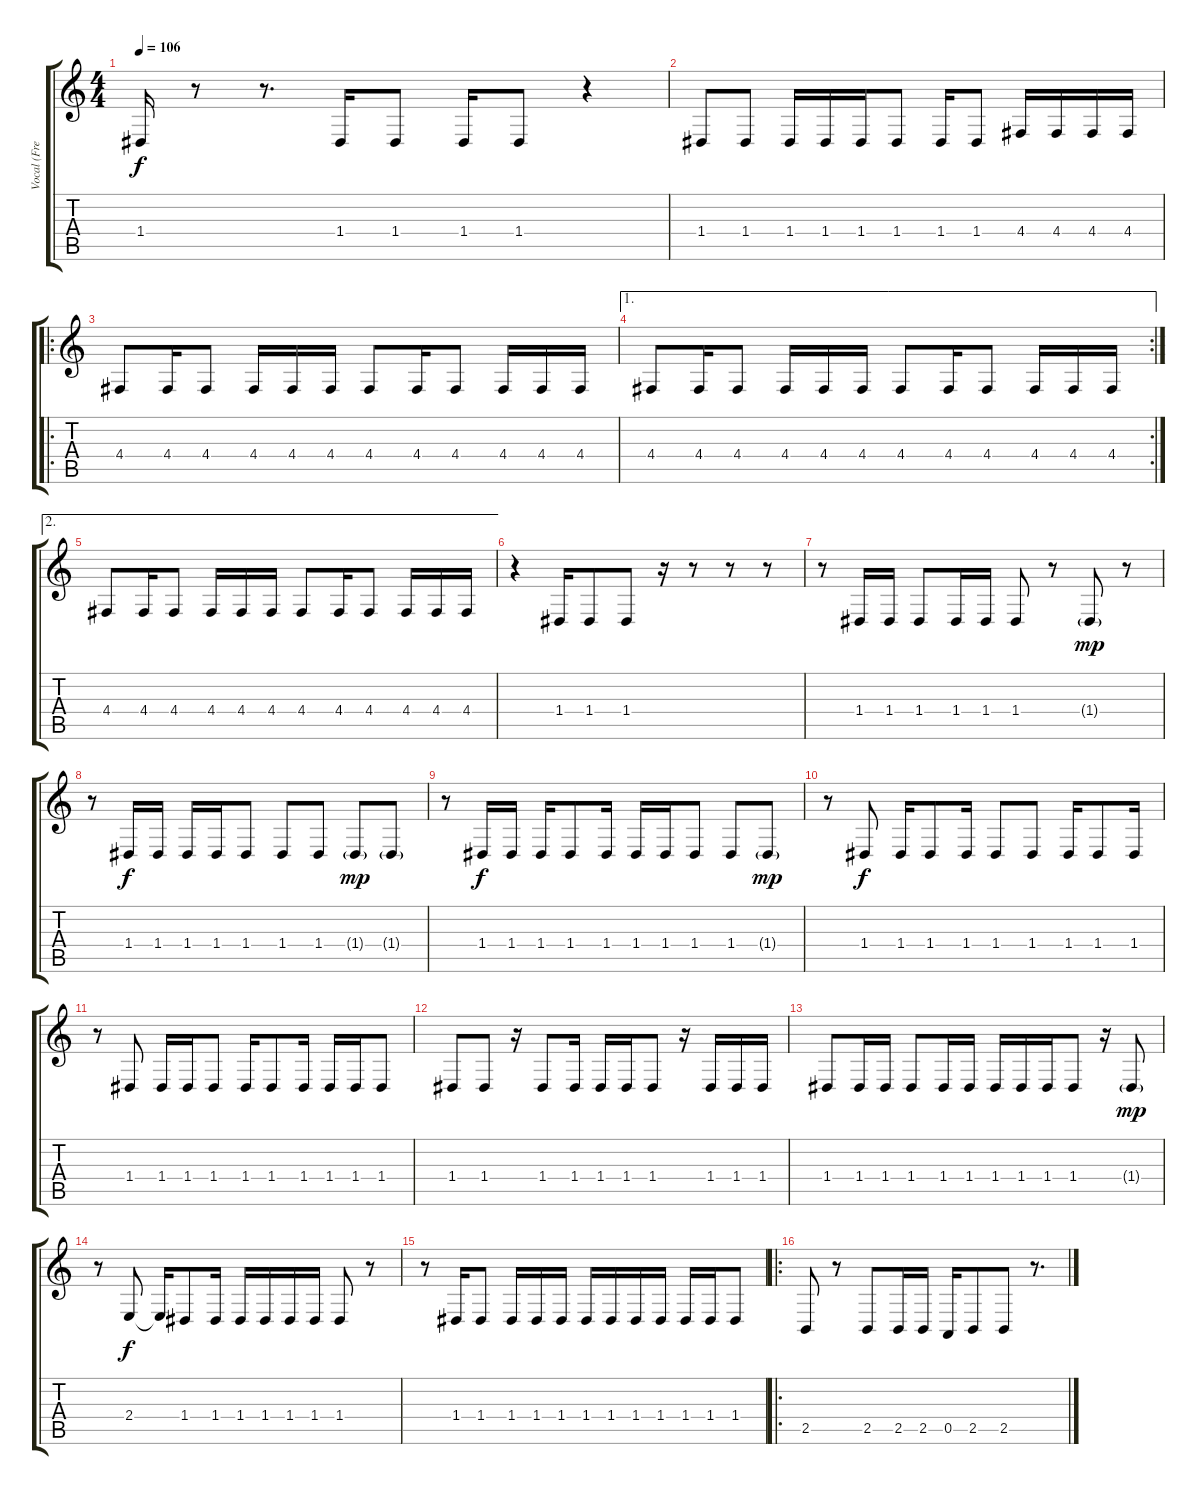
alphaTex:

\track ("Vocal (Fred)" "Vocal (Fre") {instrument synthvoice}
\staff {score tabs}
\tuning (E4 B3 G3 D3 A2 E2) {hide}
\ts (4 4)
\tempo 106
\clef g2
\ks c
1.4{t}.16{dy f} r.8 r.8{d} 1.4.16 1.4.8 1.4.16 1.4.8 r.4 |
1.4.8 1.4.8 1.4.16 1.4.16 1.4.16 1.4.8 1.4.16 1.4.8 4.4.16 4.4.16 4.4.16 4.4.16 |
\ro
4.4.8 4.4.16 4.4.8 4.4.16 4.4.16 4.4.16 4.4.8 4.4.16 4.4.8 4.4.16 4.4.16 4.4.16 |
\ae 1
\rc 2
4.4.8 4.4.16 4.4.8 4.4.16 4.4.16 4.4.16 4.4.8 4.4.16 4.4.8 4.4.16 4.4.16 4.4.16 |
\ae 2
4.4.8 4.4.16 4.4.8 4.4.16 4.4.16 4.4.16 4.4.8 4.4.16 4.4.8 4.4.16 4.4.16 4.4.16 |
r.4 1.4.16 1.4.8 1.4.8 r.16 r.8 r.8 r.8 |
r.8 1.4.16 1.4.16 1.4.8 1.4.16 1.4.16 1.4.8 r.8 1.4{g}.8{dy mp} r.8 |
r.8 1.4.16{dy f} 1.4.16 1.4.16 1.4.16 1.4.8 1.4.8 1.4.8 1.4{g}.8{dy mp} 1.4{g}.8 |
r.8 1.4.16{dy f} 1.4.16 1.4.16 1.4.8 1.4.16 1.4.16 1.4.16 1.4.8 1.4.8 1.4{g}.8{dy mp} |
r.8 1.4.8{dy f} 1.4.16 1.4.8 1.4.16 1.4.8 1.4.8 1.4.16 1.4.8 1.4.16 |
r.8 1.4.8 1.4.16 1.4.16 1.4.8 1.4.16 1.4.8 1.4.16 1.4.16 1.4.16 1.4.8 |
1.4.8 1.4.8 r.16 1.4.8 1.4.16 1.4.16 1.4.16 1.4.8 r.16 1.4.16 1.4.16 1.4.16 |
1.4.8 1.4.16 1.4.16 1.4.8 1.4.16 1.4.16 1.4.16 1.4.16 1.4.16 1.4.8 r.16 1.4{g}.8{dy mp} |
r.8 2.4.8{dy f} 2.4{t}.16 1.4.8 1.4.16 1.4.16 1.4.16 1.4.16 1.4.16 1.4.8 r.8 |
r.8 1.4.16 1.4.8 1.4.16 1.4.16 1.4.16 1.4.16 1.4.16 1.4.16 1.4.16 1.4.16 1.4.16 1.4.8 |
\ro
2.5.8 r.8 2.5.8 2.5.16 2.5.16 0.5.16 2.5.8 2.5.8 r.8{d}
